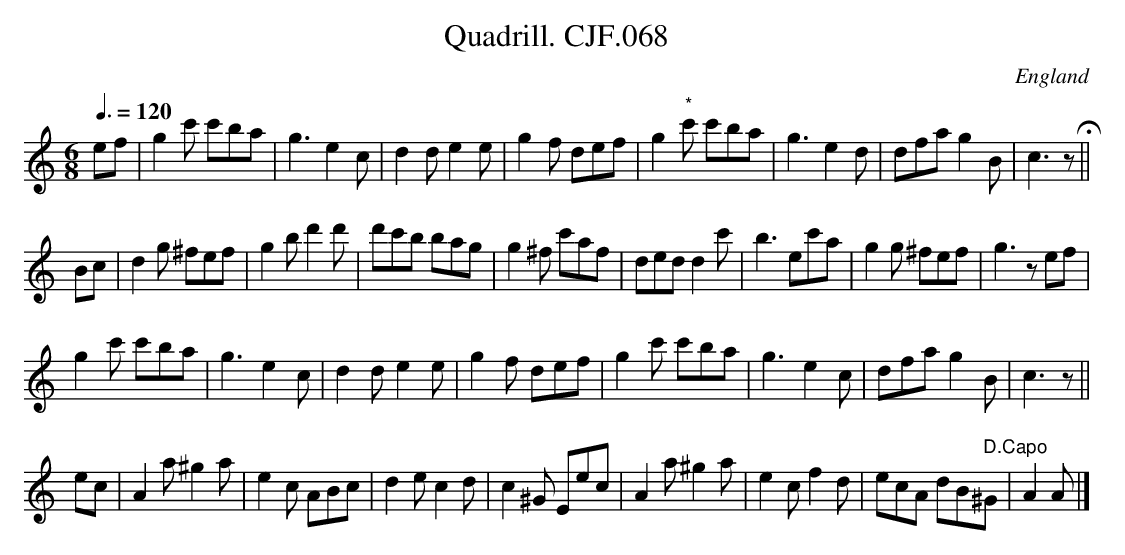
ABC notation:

X:1
T:Quadrill. CJF.068
L:1/8
M:6/8
O:England
Q:3/8=120
K:C
ef|g2c' c'ba|g3e2c|d2de2e|g2f def|\
g2"*"c' c'ba|g3e2d|dfag2B|c3zH||!
Bc|d2g ^fef|g2b d'2d'|d'c'b bag|g2^f c'af|\
dedd2c'|b3ec'a|g2g ^fef|g3zef|!
g2c' c'ba|g3e2c|d2de2e|g2f def|\
g2c' c'ba|g3e2c|dfag2B|c3z||!
ec|A2a^g2a|e2c ABc|d2ec2d|c2^G Eec|\
A2a^g2a|e2cf2d|ecA dB" D.Capo"^G|A2A|]
